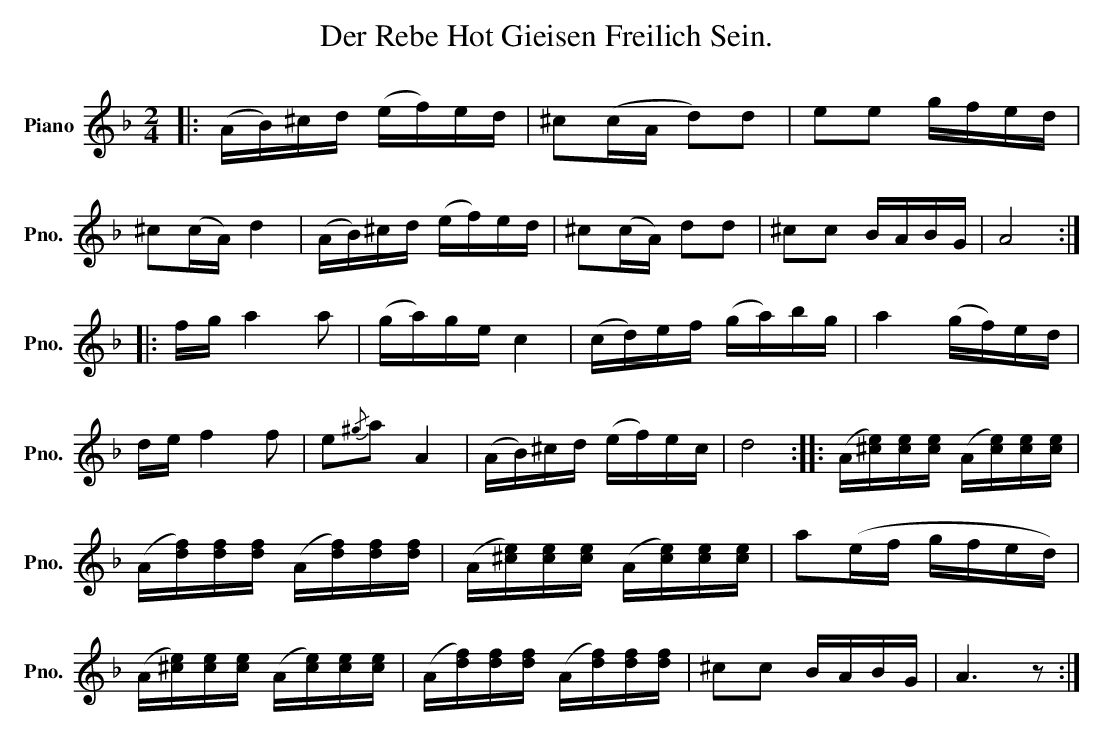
X:1
T:Der Rebe Hot Gieisen Freilich Sein.
L:1/16
M:2/4
K:Dmin
V:1 treble nm="Piano" snm="Pno."
V:1
|: (AB)^cd (ef)ed | ^c2(cA d2)d2 | e2e2 gfed |$ ^c2(cA) d4 | (AB)^cd (ef)ed | ^c2(cA) d2d2 | %6
 ^c2c2 BABG | A8 ::$ fg a4 a2 | (ga)ge c4 | (cd)ef (ga)bg | a4 (gf)ed |$ de f4 f2 | e2{/^g}a2 A4 | %14
 (AB)^cd (ef)ec | d8 :: (A[^ce])[ce][ce] (A[ce])[ce][ce] |$ (A[df])[df][df] (A[df])[df][df] | %18
 (A[^ce])[ce][ce] (A[ce])[ce][ce] | a2(ef gfed) |$ (A[^ce])[ce][ce] (A[ce])[ce][ce] | %21
 (A[df])[df][df] (A[df])[df][df] | ^c2c2 BABG | A6 z2 :| %24
